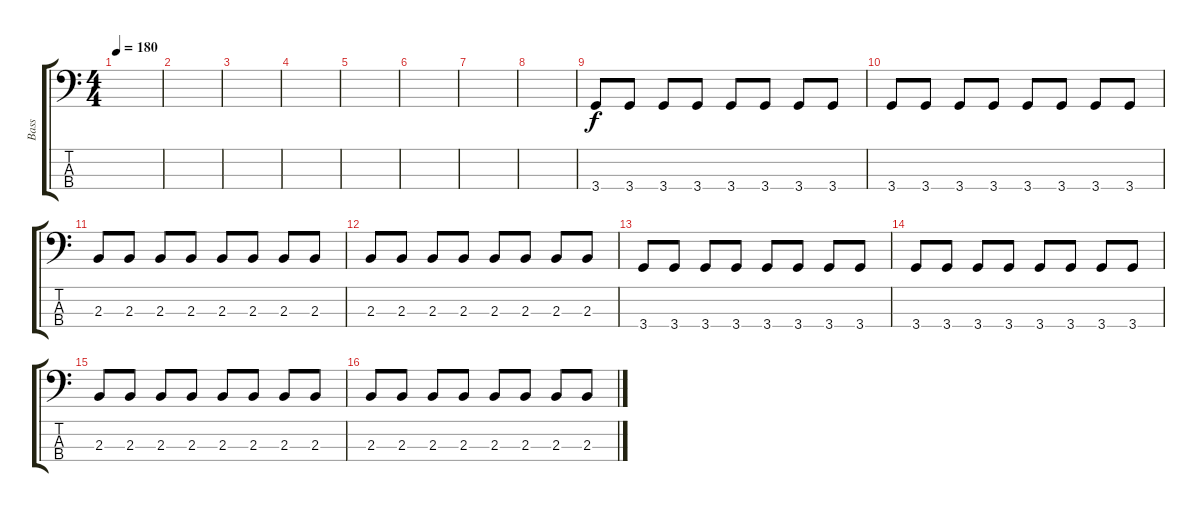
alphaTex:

\track ("Bass" "Bass") {instrument electricbassfinger}
\staff {score tabs}
\tuning (G2 D2 A1 E1) {hide}
\ts (4 4)
\tempo 180
\clef f4
\ks c
|
|
|
|
|
|
|
|
3.4.8 3.4.8 3.4.8 3.4.8 3.4.8 3.4.8 3.4.8 3.4.8 |
3.4.8 3.4.8 3.4.8 3.4.8 3.4.8 3.4.8 3.4.8 3.4.8 |
2.3.8 2.3.8 2.3.8 2.3.8 2.3.8 2.3.8 2.3.8 2.3.8 |
2.3.8 2.3.8 2.3.8 2.3.8 2.3.8 2.3.8 2.3.8 2.3.8 |
3.4.8 3.4.8 3.4.8 3.4.8 3.4.8 3.4.8 3.4.8 3.4.8 |
3.4.8 3.4.8 3.4.8 3.4.8 3.4.8 3.4.8 3.4.8 3.4.8 |
2.3.8 2.3.8 2.3.8 2.3.8 2.3.8 2.3.8 2.3.8 2.3.8 |
2.3.8 2.3.8 2.3.8 2.3.8 2.3.8 2.3.8 2.3.8 2.3.8
